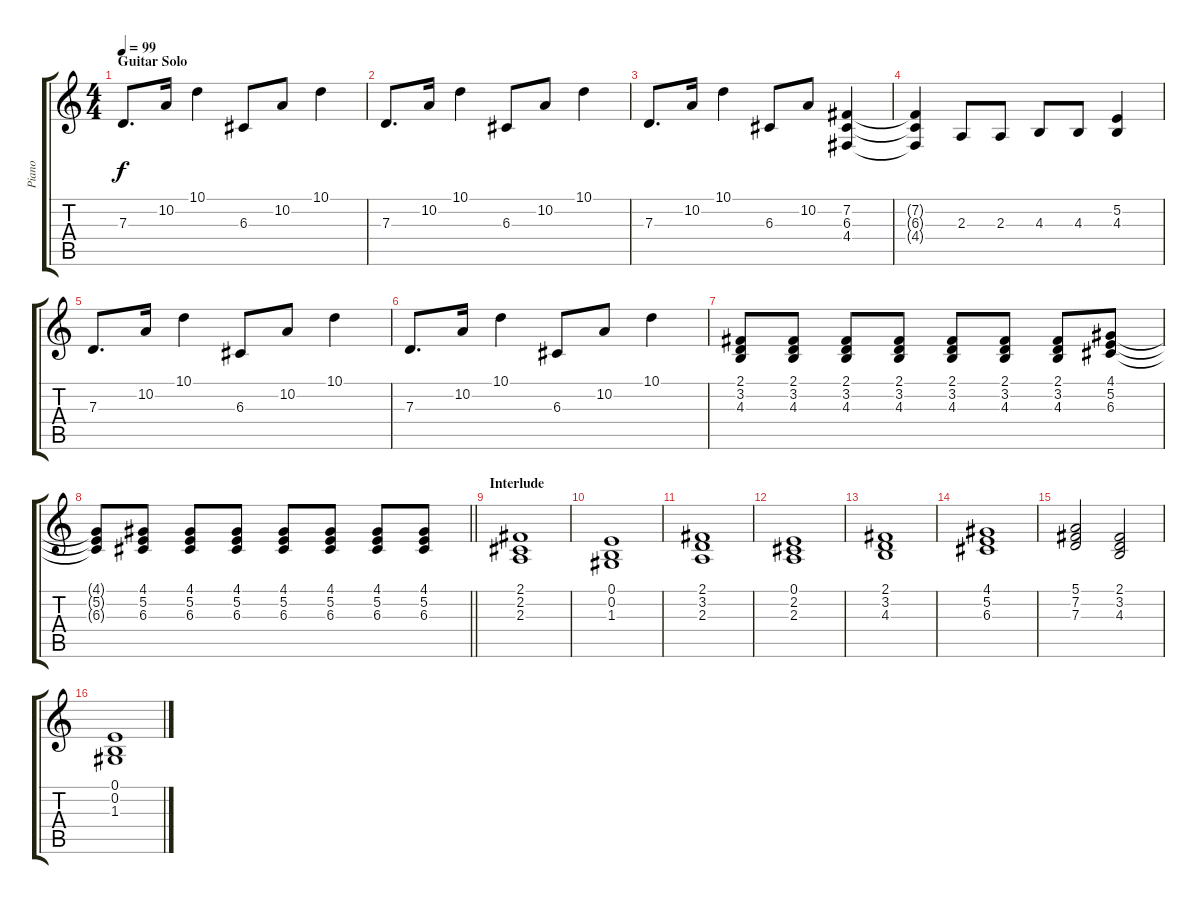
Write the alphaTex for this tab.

\track ("Piano" "Piano") {instrument acousticgrandpiano}
\staff {score tabs}
\tuning (E4 B3 G3 D3 A2 E2) {hide}
\ts (4 4)
\section ("" "Guitar Solo")
\tempo 99
\clef g2
\ks c
7.3.8{d dy f volume 7} 10.2.16 10.1.4 6.3.8 10.2.8 10.1.4 |
7.3.8{d} 10.2.16 10.1.4 6.3.8 10.2.8 10.1.4 |
7.3.8{d} 10.2.16 10.1.4 6.3.8 10.2.8 (7.2 6.3 4.4).4 |
(7.2{t} 6.3{t} 4.4{t}).4 2.3.8 2.3.8 4.3.8 4.3.8 (5.2 4.3).4 |
7.3.8{d} 10.2.16 10.1.4 6.3.8 10.2.8 10.1.4 |
7.3.8{d} 10.2.16 10.1.4 6.3.8 10.2.8 10.1.4 |
(2.1 3.2 4.3).8 (2.1 3.2 4.3).8 (2.1 3.2 4.3).8 (2.1 3.2 4.3).8 (2.1 3.2 4.3).8 (2.1 3.2 4.3).8 (2.1 3.2 4.3).8 (4.1 5.2 6.3).8 |
\barLineRight lightlight
(4.1{t} 5.2{t} 6.3{t}).8 (4.1 5.2 6.3).8 (4.1 5.2 6.3).8 (4.1 5.2 6.3).8 (4.1 5.2 6.3).8 (4.1 5.2 6.3).8 (4.1 5.2 6.3).8 (4.1 5.2 6.3).8 |
\section ("" "Interlude")
(2.1 2.2 2.3).1{volume 6 balance 3 instrument synthstrings1} |
(0.1 0.2 1.3).1 |
(2.1 3.2 2.3).1 |
(0.1 2.2 2.3).1 |
(2.1 3.2 4.3).1 |
(4.1 5.2 6.3).1 |
(5.1 7.2 7.3).2 (2.1 3.2 4.3).2 |
(0.1 0.2 1.3).1
